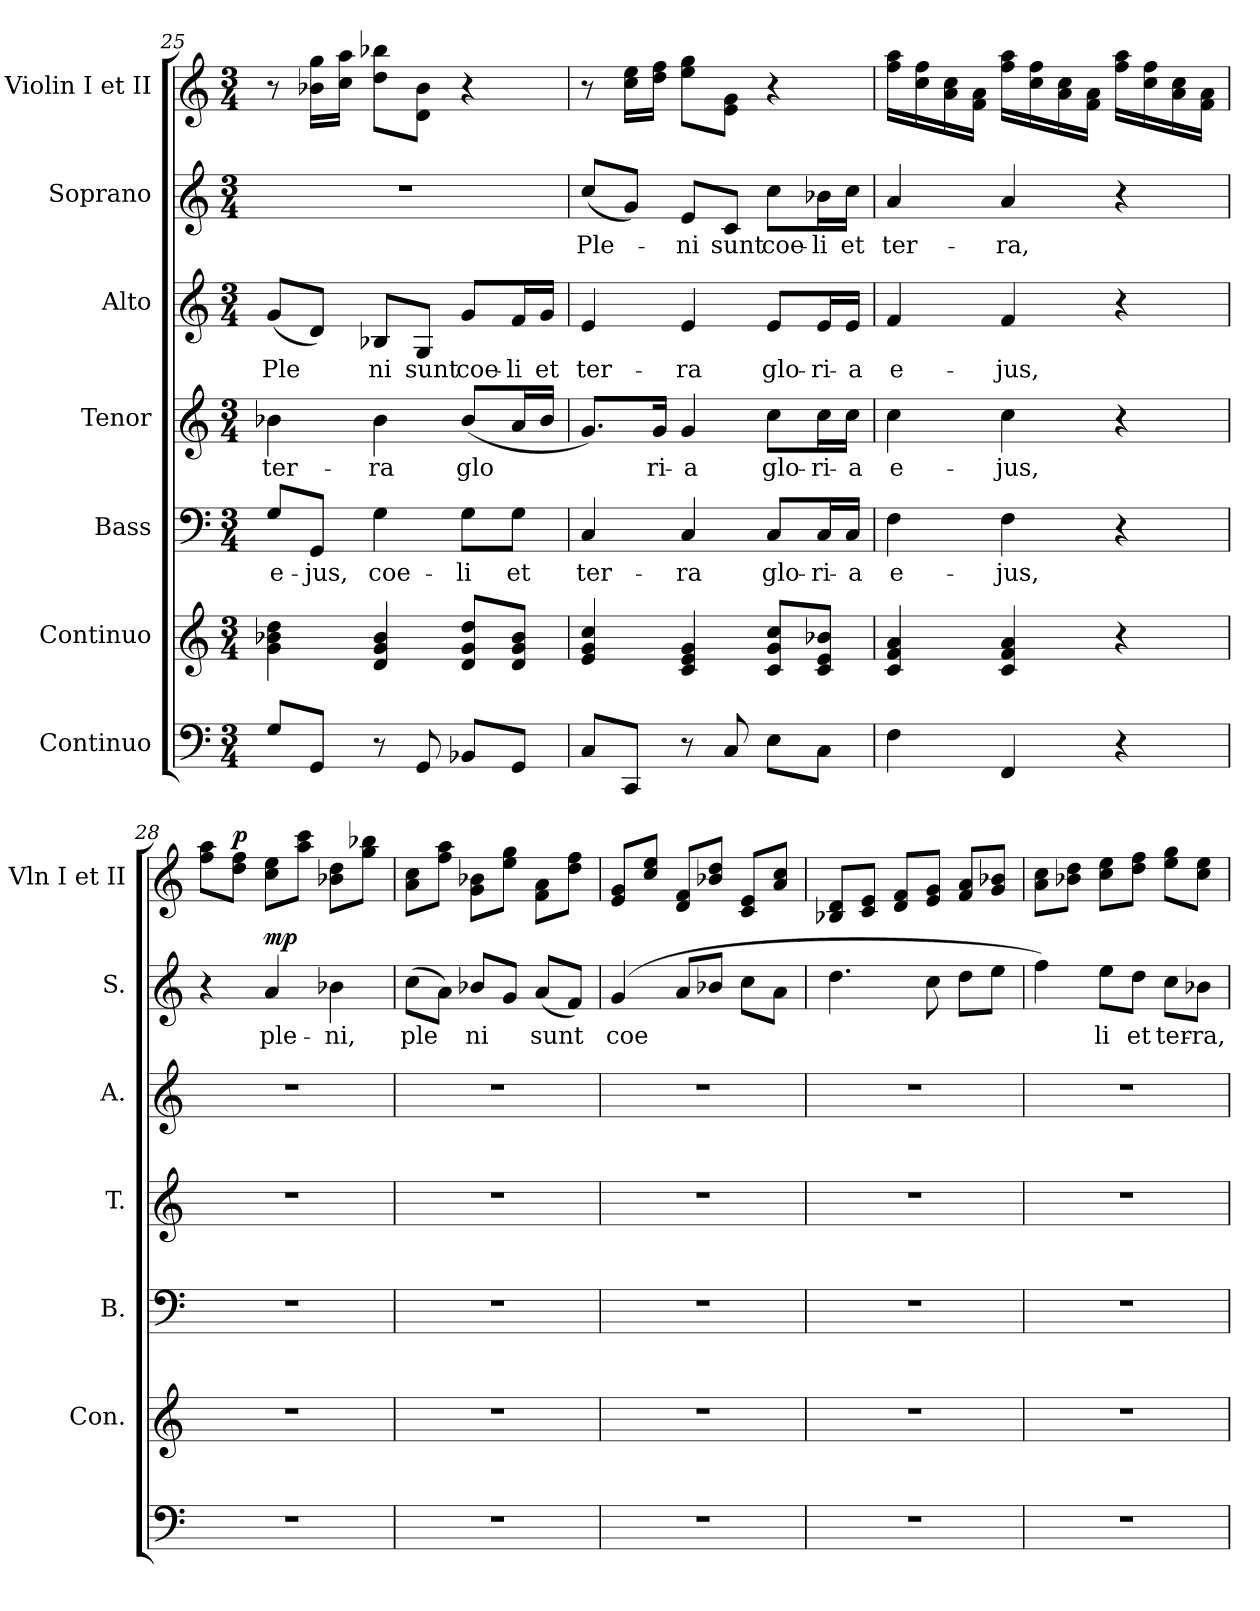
**kern	**kern	**kern	**text	**kern	**text	**kern	**text	**kern	**text	**dynam	**kern	**dynam
*part7	*part6	*part5	*part5	*part4	*part4	*part3	*part3	*part2	*part2	*part2	*part1	*part1
*staff7	*staff6	*staff5	*staff5	*staff4	*staff4	*staff3	*staff3	*staff2	*staff2	*staff2	*staff1	*staff1
*I"Continuo	*I"Continuo	*I"Bass	*	*I"Tenor	*	*I"Alto	*	*I"Soprano	*	*	*I"Violin I et II	*
*	*I'Con.	*I'B.	*	*I'T.	*	*I'A.	*	*I'S.	*	*	*I'Vln I et II	*
!!LO:LB:g=z
*clefF4	*clefG2	*clefF4	*	*clefG2	*	*clefG2	*	*clefG2	*	*	*clefG2	*
*k[]	*k[]	*k[]	*	*k[]	*	*k[]	*	*k[]	*	*	*k[]	*
*M3/4	*M3/4	*M3/4	*	*M3/4	*	*M3/4	*	*M3/4	*	*	*M3/4	*
=25	=25	=25	=25	=25	=25	=25	=25	=25	=25	=25	=25	=25
!	!	!	!LO:LY:b	!	!LO:LY:b	!	!LO:LY:b	!	!	!	!	!
8G/L	4g\ 4b-X\ 4dd\	8G/L	e-	4b-X\	ter-	(8g/L	-Ple	2.r	.	.	8r	.
!	!	!	!LO:LY:b	!	!	!	!	!	!	!	!	!
8GG/J	.	8GG/J	-jus,	.	.	8d/J)	.	.	.	.	16b-X\ 16gg\LL	.
.	.	.	.	.	.	.	.	.	.	.	16cc\ 16aa\JJ	.
!	!	!	!LO:LY:b	!	!LO:LY:b	!	!LO:LY:b	!	!	!	!	!
8r	4d/ 4g/ 4b-/	4G\	coe-	4b-\	-ra	8B-X/L	ni	.	.	.	8dd\ 8bb-X\L	.
!	!	!	!	!	!	!	!LO:LY:b	!	!	!	!	!
8GG/	.	.	.	.	.	8G/J	sunt	.	.	.	8d\ 8b-\J	.
!	!	!	!LO:LY:b	!	!LO:LY:b	!	!LO:LY:b	!	!	!	!	!
8BB-X/L	8d/ 8g/ 8dd/L	8G\L	-li	(8b-/L	glo	8g/L	coe-	.	.	.	4r	.
!	!	!	!LO:LY:b	!	!	!	!LO:LY:b	!	!	!	!	!
8GG/J	8d/ 8g/ 8b-/J	8G\J	et	16a/L	.	16f/L	-li	.	.	.	.	.
!	!	!	!	!	!	!	!LO:LY:b	!	!	!	!	!
.	.	.	.	16b-/JJ	.	16g/JJ	et	.	.	.	.	.
=26	=26	=26	=26	=26	=26	=26	=26	=26	=26	=26	=26	=26
!	!	!	!LO:LY:b	!	!	!	!LO:LY:b	!	!LO:LY:b	!	!	!
8C/L	4e/ 4g/ 4cc/	4C/	ter-	8.g/L)	.	4e/	ter-	(8cc/L	Ple-	.	8r	.
8CC/J	.	.	.	.	.	.	.	8g/J)	.	.	16cc\ 16ee\LL	.
!	!	!	!	!	!LO:LY:b	!	!	!	!	!	!	!
.	.	.	.	16g/Jk	ri-	.	.	.	.	.	16dd\ 16ff\JJ	.
!	!	!	!LO:LY:b	!	!LO:LY:b	!	!LO:LY:b	!	!LO:LY:b	!	!	!
8r	4c/ 4e/ 4g/	4C/	-ra	4g/	-a	4e/	ra	8e/L	-ni	.	8ee\ 8gg\L	.
!	!	!	!	!	!	!	!	!	!LO:LY:b	!	!	!
8C/	.	.	.	.	.	.	.	8c/J	sunt	.	8e\ 8g\J	.
!	!	!	!LO:LY:b	!	!LO:LY:b	!	!LO:LY:b	!	!LO:LY:b	!	!	!
8E\L	8c/ 8g/ 8cc/L	8C/L	glo-	8cc\L	glo-	8e/L	glo-	8cc\L	coe-	.	4r	.
!	!	!	!LO:LY:b	!	!LO:LY:b	!	!LO:LY:b	!	!LO:LY:b	!	!	!
8C\J	8c/ 8e/ 8b-X/J	16C/L	-ri-	16cc\L	-ri-	16e/L	-ri-	16b-X\L	-li	.	.	.
!	!	!	!LO:LY:b	!	!LO:LY:b	!	!LO:LY:b	!	!LO:LY:b	!	!	!
.	.	16C/JJ	-a	16cc\JJ	-a	16e/JJ	-a	16cc\JJ	et	.	.	.
=27	=27	=27	=27	=27	=27	=27	=27	=27	=27	=27	=27	=27
!	!	!	!LO:LY:b	!	!LO:LY:b	!	!LO:LY:b	!	!LO:LY:b	!	!	!
4F\	4c/ 4f/ 4a/	4F\	e-	4cc\	e-	4f/	e-	4a/	ter-	.	16ff\ 16aa\LL	.
.	.	.	.	.	.	.	.	.	.	.	16cc\ 16ff\	.
.	.	.	.	.	.	.	.	.	.	.	16a\ 16cc\	.
.	.	.	.	.	.	.	.	.	.	.	16f\ 16a\JJ	.
!	!	!	!LO:LY:b	!	!LO:LY:b	!	!LO:LY:b	!	!LO:LY:b	!	!	!
4FF/	4c/ 4f/ 4a/	4F\	-jus,	4cc\	-jus,	4f/	-jus,	4a/	ra,	.	16ff\ 16aa\LL	.
.	.	.	.	.	.	.	.	.	.	.	16cc\ 16ff\	.
.	.	.	.	.	.	.	.	.	.	.	16a\ 16cc\	.
.	.	.	.	.	.	.	.	.	.	.	16f\ 16a\JJ	.
4r	4r	4r	.	4r	.	4r	.	4r	.	.	16ff\ 16aa\LL	.
.	.	.	.	.	.	.	.	.	.	.	16cc\ 16ff\	.
.	.	.	.	.	.	.	.	.	.	.	16a\ 16cc\	.
.	.	.	.	.	.	.	.	.	.	.	16f\ 16a\JJ	.
=28	=28	=28	=28	=28	=28	=28	=28	=28	=28	=28	=28	=28
2.r	2.r	2.r	.	2.r	.	2.r	.	4r	.	.	8ff\ 8aa\L	.
!	!	!	!	!	!	!	!	!	!	!	!	!LO:DY:a
.	.	.	.	.	.	.	.	.	.	.	8dd\ 8ff\J	p
!	!	!	!	!	!	!	!	!	!LO:LY:b	!LO:DY:a	!	!
.	.	.	.	.	.	.	.	4a/	ple-	mp	8cc\ 8ee\L	.
.	.	.	.	.	.	.	.	.	.	.	8aa\ 8ccc\J	.
!	!	!	!	!	!	!	!	!	!LO:LY:b	!	!	!
.	.	.	.	.	.	.	.	4b-X\	-ni,	.	8b-X\ 8dd\L	.
.	.	.	.	.	.	.	.	.	.	.	8gg\ 8bb-X\J	.
!!LO:PB:g=z
=29	=29	=29	=29	=29	=29	=29	=29	=29	=29	=29	=29	=29
!	!	!	!	!	!	!	!	!	!LO:LY:b	!	!	!
2.r	2.r	2.r	.	2.r	.	2.r	.	(8cc\L	-ple	.	8a\ 8cc\L	.
.	.	.	.	.	.	.	.	8a\J)	.	.	8ff\ 8aa\J	.
!	!	!	!	!	!	!	!	!	!LO:LY:b	!	!	!
.	.	.	.	.	.	.	.	8b-X/L	ni	.	8g\ 8b-X\L	.
.	.	.	.	.	.	.	.	8g/J	.	.	8ee\ 8gg\J	.
!	!	!	!	!	!	!	!	!	!LO:LY:b	!	!	!
.	.	.	.	.	.	.	.	(8a/L	sunt	.	8f\ 8a\L	.
.	.	.	.	.	.	.	.	8f/J)	.	.	8dd\ 8ff\J	.
=30	=30	=30	=30	=30	=30	=30	=30	=30	=30	=30	=30	=30
!	!	!	!	!	!	!	!	!	!LO:LY:b	!	!	!
2.r	2.r	2.r	.	2.r	.	2.r	.	(4g/	-coe	.	8e/ 8g/L	.
.	.	.	.	.	.	.	.	.	.	.	8cc/ 8ee/J	.
.	.	.	.	.	.	.	.	8a/L	.	.	8d/ 8f/L	.
.	.	.	.	.	.	.	.	8b-X/J	.	.	8b-X/ 8dd/J	.
.	.	.	.	.	.	.	.	8cc\L	.	.	8c/ 8e/L	.
.	.	.	.	.	.	.	.	8a\J	.	.	8a/ 8cc/J	.
=31	=31	=31	=31	=31	=31	=31	=31	=31	=31	=31	=31	=31
2.r	2.r	2.r	.	2.r	.	2.r	.	4.dd\	.	.	8B-X/ 8d/L	.
.	.	.	.	.	.	.	.	.	.	.	8c/ 8e/J	.
.	.	.	.	.	.	.	.	.	.	.	8d/ 8f/L	.
.	.	.	.	.	.	.	.	8cc\	.	.	8e/ 8g/J	.
.	.	.	.	.	.	.	.	8dd\L	.	.	8f/ 8a/L	.
.	.	.	.	.	.	.	.	8ee\J	.	.	8g/ 8b-X/J	.
=32	=32	=32	=32	=32	=32	=32	=32	=32	=32	=32	=32	=32
2.r	2.r	2.r	.	2.r	.	2.r	.	4ff\)	.	.	8a\ 8cc\L	.
.	.	.	.	.	.	.	.	.	.	.	8b-X\ 8dd\J	.
!	!	!	!	!	!	!	!	!	!LO:LY:b	!	!	!
.	.	.	.	.	.	.	.	8ee\L	li	.	8cc\ 8ee\L	.
!	!	!	!	!	!	!	!	!	!LO:LY:b	!	!	!
.	.	.	.	.	.	.	.	8dd\J	et	.	8dd\ 8ff\J	.
!	!	!	!	!	!	!	!	!	!LO:LY:b	!	!	!
.	.	.	.	.	.	.	.	8cc\L	ter-	.	8ee\ 8gg\L	.
!	!	!	!	!	!	!	!	!	!LO:LY:b	!	!	!
.	.	.	.	.	.	.	.	8b-X\J	-ra,	.	8cc\ 8ee\J	.
=	=	=	=	=	=	=	=	=	=	=	=	=
*-	*-	*-	*-	*-	*-	*-	*-	*-	*-	*-	*-	*-
